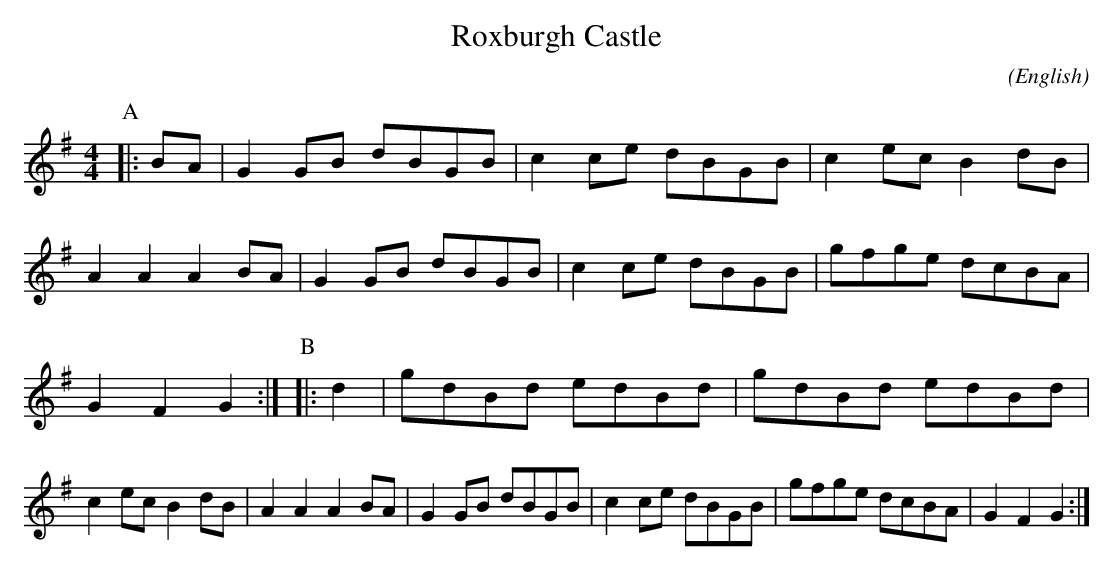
X:1
T:Roxburgh Castle
M:4/4
C:
O:English
K:G
P:A
|: BA | G2 GB dBGB | c2 ce dBGB | c2 ec B2 dB | A2 A2 A2   \
   BA | G2 GB dBGB | c2 ce dBGB | gfge  dcBA  | G2 F2 G2 :|\
P:B
|: d2 | gdBd  edBd | gdBd  edBd | c2 ec B2 dB | A2 A2 A2   \
   BA | G2 GB dBGB | c2 ce dBGB | gfge  dcBA  | G2 F2 G2 :|
